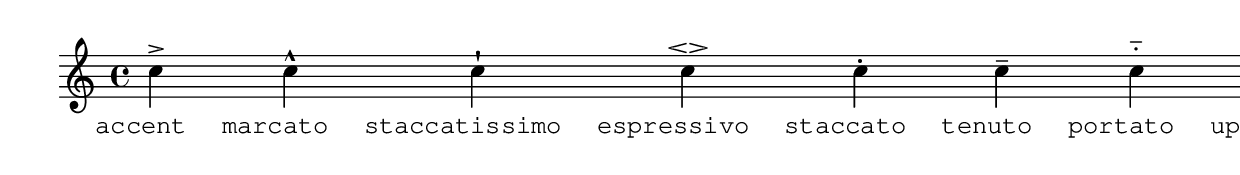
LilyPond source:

\version "2.10.0"

% this chart is used in the manual too.

\header {
    texidoc ="@cindex Feta scripts

This chart shows all articulations, or scripts, that feta font contains.

"
}

\score {
    <<
      \override Score.LyricText  #'font-family = #'typewriter
      \override Score.LyricText  #'font-shape = #'upright
      \context Staff  {
	\set Score.timing = ##f
	\set Score.barAlways = ##t
        \override Score.SeparationItem #'padding = #2.5
	\override Staff.BarLine  #'transparent = ##t
        c''\accent             c''\marcato            c''\staccatissimo 	c''\espressivo
        c''\staccato           c''\tenuto             c''\portato
        c''\upbow              c''\downbow            c''\flageolet
        c''\thumb              c''^\lheel             c''\rheel
        c''^\ltoe              c''\rtoe               c''\open
        c''\stopped            c''\turn               c''\reverseturn
        c''\trill              c''\prall              c''\mordent
        c''\prallprall         c''\prallmordent       c''\upprall
        c''\downprall          c''\upmordent          c''\downmordent
        c''\pralldown          c''\prallup            c''\lineprall
        c''\signumcongruentiae c''\shortfermata       c''\fermata
        c''\longfermata        c''\verylongfermata    c''\segno
        c''\coda               c''\varcoda
      }
      \context Lyrics \lyricmode {
        accent__                marcato__               staccatissimo__		espressivo__
        staccato__              tenuto__                portato__
        upbow__                 downbow__               flageolet__
        thumb__                 lheel__                 rheel__
        ltoe__                  rtoe__                  open__
        stopped__               turn__                  reverseturn__
        trill__                 prall__                 mordent__
        prallprall__            prallmordent__          upprall__
        downprall__             upmordent__             downmordent__
        pralldown__             prallup__               lineprall__
        signumcongruentiae__    shortfermata__          fermata__
        longfermata__           verylongfermata__       segno__
        coda__                  varcoda__
      }
    >>
    \layout {
      line-width = 5.1\in
      indent = 0.0\mm
    }
  }


